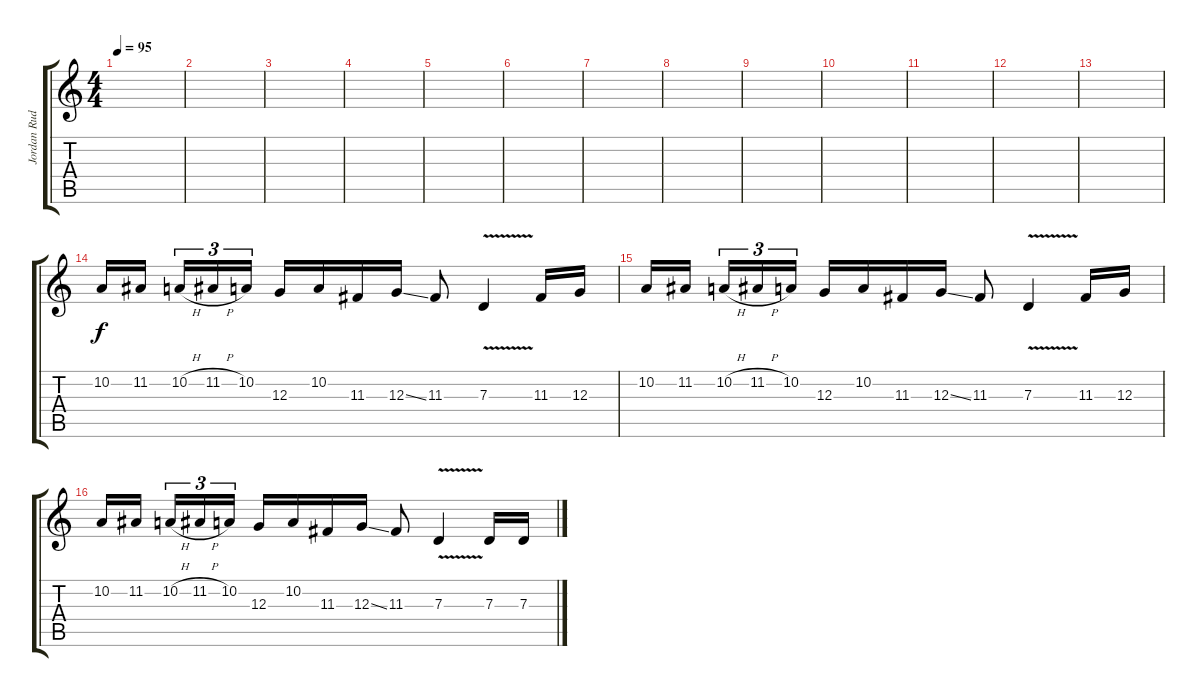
\track ("Jordan Rudess" "Jordan Rud") {instrument sitar}
\staff {score tabs}
\tuning (E4 B3 G3 D3 A2 E2) {hide}
\ts (4 4)
\tempo 95
\clef g2
\ks c
|
|
|
|
|
|
|
|
|
|
|
|
|
10.2.16 11.2.16 10.2{h}.16{tu (3 2)} 11.2{h}.16{tu (3 2)} 10.2.16{tu (3 2)} 12.3.16 10.2.16 11.3.16 12.3{ss}.16 11.3.8 7.3{v}.4 11.3.16 12.3.16 |
10.2.16 11.2.16 10.2{h}.16{tu (3 2)} 11.2{h}.16{tu (3 2)} 10.2.16{tu (3 2)} 12.3.16 10.2.16 11.3.16 12.3{ss}.16 11.3.8 7.3{v}.4 11.3.16 12.3.16 |
10.2.16 11.2.16 10.2{h}.16{tu (3 2)} 11.2{h}.16{tu (3 2)} 10.2.16{tu (3 2)} 12.3.16 10.2.16 11.3.16 12.3{ss}.16 11.3.8 7.3{v}.4 7.3.16 7.3.16
